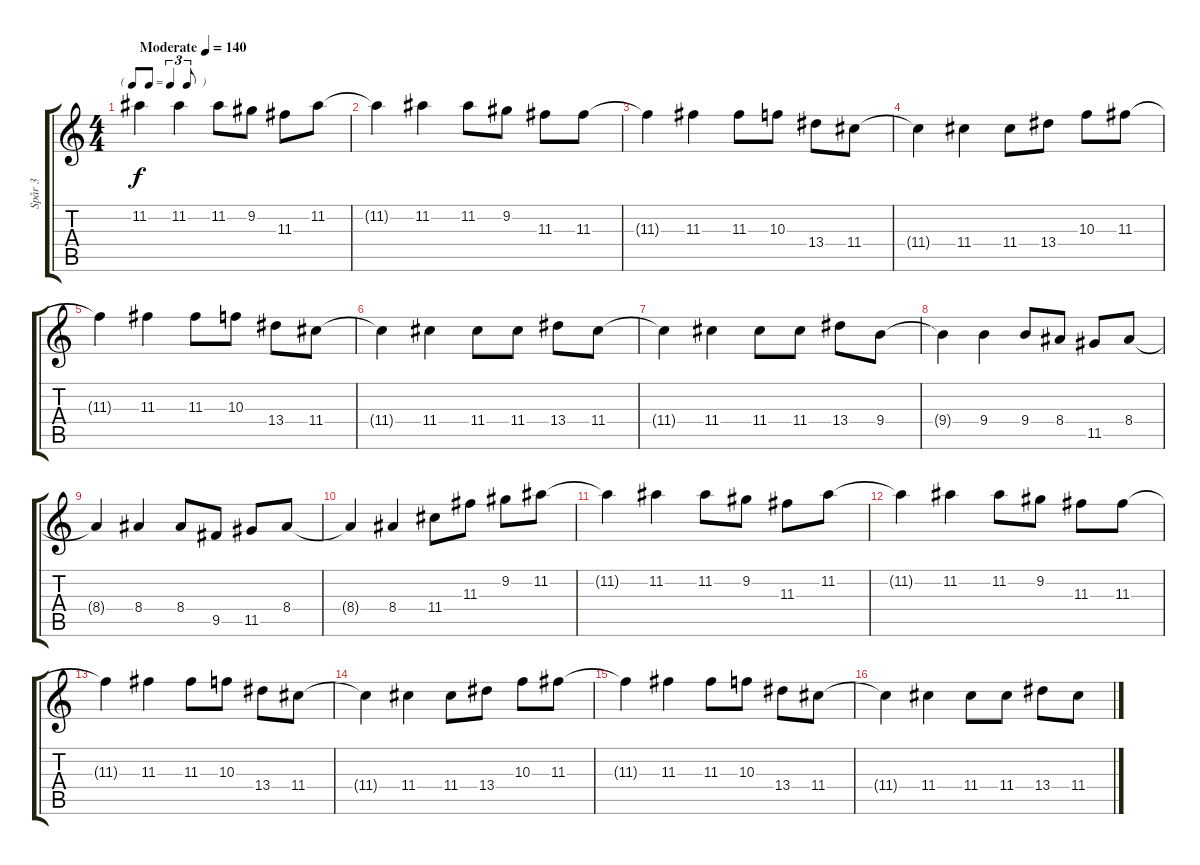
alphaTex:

\track ("Spår 3" "Spår 3") {instrument acousticguitarsteel}
\staff {score tabs}
\tuning (E4 B3 G3 D3 A2 E2) {hide}
\ts (4 4)
\tf triplet8th
\tempo (140 "Moderate")
\clef g2
\ks c
11.2.4{dy f instrument acousticguitarsteel} 11.2.4 11.2.8 9.2.8 11.3.8 11.2.8 |
11.2{t}.4 11.2.4 11.2.8 9.2.8 11.3.8 11.3.8 |
11.3{t}.4 11.3.4 11.3.8 10.3.8 13.4.8 11.4.8 |
11.4{t}.4 11.4.4 11.4.8 13.4.8 10.3.8 11.3.8 |
11.3{t}.4 11.3.4 11.3.8 10.3.8 13.4.8 11.4.8 |
11.4{t}.4 11.4.4 11.4.8 11.4.8 13.4.8 11.4.8 |
11.4{t}.4 11.4.4 11.4.8 11.4.8 13.4.8 9.4.8 |
9.4{t}.4 9.4.4 9.4.8 8.4.8 11.5.8 8.4.8 |
8.4{t}.4 8.4.4 8.4.8 9.5.8 11.5.8 8.4.8 |
8.4{t}.4 8.4.4 11.4.8 11.3.8 9.2.8 11.2.8 |
11.2{t}.4 11.2.4 11.2.8 9.2.8 11.3.8 11.2.8 |
11.2{t}.4 11.2.4 11.2.8 9.2.8 11.3.8 11.3.8 |
11.3{t}.4 11.3.4 11.3.8 10.3.8 13.4.8 11.4.8 |
11.4{t}.4 11.4.4 11.4.8 13.4.8 10.3.8 11.3.8 |
11.3{t}.4 11.3.4 11.3.8 10.3.8 13.4.8 11.4.8 |
11.4{t}.4 11.4.4 11.4.8 11.4.8 13.4.8 11.4.8
